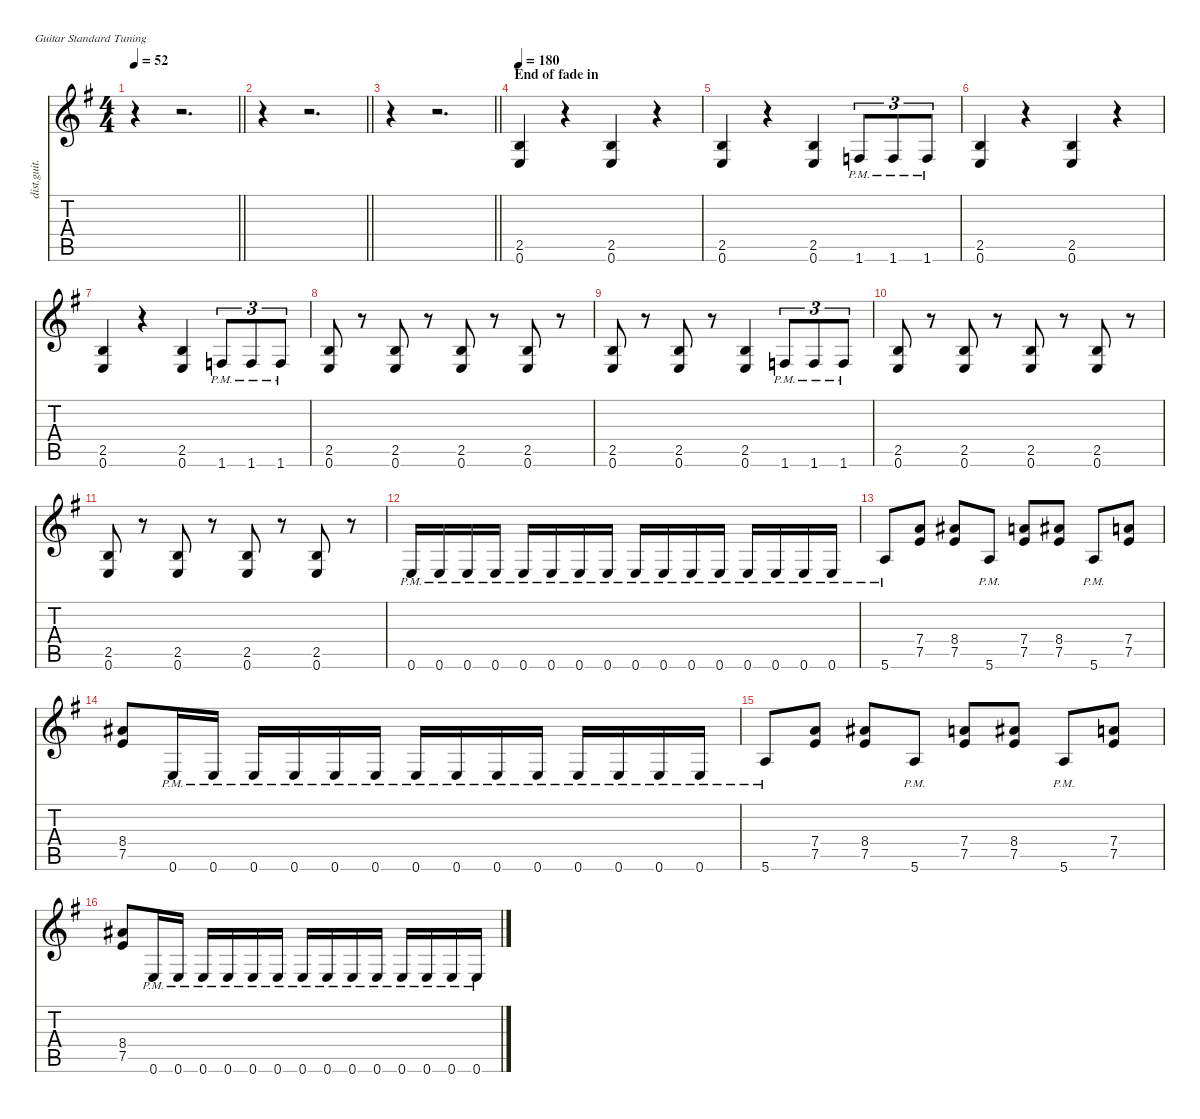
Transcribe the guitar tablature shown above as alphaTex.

\defaultSystemsLayout 4
\hideDynamics
\bracketExtendMode nobrackets
\otherSystemsTrackNameOrientation horizontal
\track ("James Hetfield" "dist.guit.") {solo instrument distortionguitar}
\staff {score tabs}
\tuning (E4 B3 G3 D3 A2 E2)
\ts (4 4)
\tempo 52
\clef g2
\barLineRight lightlight
\ks eminor
r.4{dy f beam Down} r.2{d beam Down} |
\barLineRight lightlight
r.4{beam Down} r.2{d beam Down} |
\barLineRight lightlight
r.4{beam Down} r.2{d beam Down} |
\section ("" "End of fade in")
\tempo 180
(2.5{acc forcenatural} 0.6{acc forcenatural}).4{beam Up} r.4{beam Up} (2.5{acc forcenatural} 0.6{acc forcenatural}).4{beam Up} r.4{beam Up} |
(2.5{acc forcenatural} 0.6{acc forcenatural}).4{beam Up} r.4{beam Up} (2.5{acc forcenatural} 0.6{acc forcenatural}).4{beam Up} 1.6{pm acc forcenatural}.8{tu (3 2) beam Up} 1.6{pm acc forcenatural}.8{tu (3 2) beam Up} 1.6{pm acc forcenatural}.8{tu (3 2) beam Up} |
(2.5{acc forcenatural} 0.6{acc forcenatural}).4{beam Up} r.4{beam Up} (2.5{acc forcenatural} 0.6{acc forcenatural}).4{beam Up} r.4{beam Up} |
(2.5{acc forcenatural} 0.6{acc forcenatural}).4{beam Up} r.4{beam Up} (2.5{acc forcenatural} 0.6{acc forcenatural}).4{beam Up} 1.6{pm acc forcenatural}.8{tu (3 2) beam Up} 1.6{pm acc forcenatural}.8{tu (3 2) beam Up} 1.6{pm acc forcenatural}.8{tu (3 2) beam Up} |
(2.5{acc forcenatural} 0.6{acc forcenatural}).8{beam Up} r.8{beam Up} (2.5{acc forcenatural} 0.6{acc forcenatural}).8{beam Up} r.8{beam Up} (2.5{acc forcenatural} 0.6{acc forcenatural}).8{beam Up} r.8{beam Up} (2.5{acc forcenatural} 0.6{acc forcenatural}).8{beam Up} r.8{beam Up} |
(2.5{acc forcenatural} 0.6{acc forcenatural}).8{beam Up} r.8{beam Up} (2.5{acc forcenatural} 0.6{acc forcenatural}).8{beam Up} r.8{beam Up} (2.5{acc forcenatural} 0.6{acc forcenatural}).4{beam Up} 1.6{pm acc forcenatural}.8{tu (3 2) beam Up} 1.6{pm acc forcenatural}.8{tu (3 2) beam Up} 1.6{pm acc forcenatural}.8{tu (3 2) beam Up} |
(2.5{acc forcenatural} 0.6{acc forcenatural}).8{beam Up} r.8{beam Up} (2.5{acc forcenatural} 0.6{acc forcenatural}).8{beam Up} r.8{beam Up} (2.5{acc forcenatural} 0.6{acc forcenatural}).8{beam Up} r.8{beam Up} (2.5{acc forcenatural} 0.6{acc forcenatural}).8{beam Up} r.8{beam Up} |
(2.5{acc forcenatural} 0.6{acc forcenatural}).8{beam Up} r.8{beam Up} (2.5{acc forcenatural} 0.6{acc forcenatural}).8{beam Up} r.8{beam Up} (2.5{acc forcenatural} 0.6{acc forcenatural}).8{beam Up} r.8{beam Up} (2.5{acc forcenatural} 0.6{acc forcenatural}).8{beam Up} r.8{beam Up} |
0.6{pm acc forcenatural}.16{beam Up} 0.6{pm acc forcenatural}.16{beam Up} 0.6{pm acc forcenatural}.16{beam Up} 0.6{pm acc forcenatural}.16{beam Up} 0.6{pm acc forcenatural}.16{beam Up} 0.6{pm acc forcenatural}.16{beam Up} 0.6{pm acc forcenatural}.16{beam Up} 0.6{pm acc forcenatural}.16{beam Up} 0.6{pm acc forcenatural}.16{beam Up} 0.6{pm acc forcenatural}.16{beam Up} 0.6{pm acc forcenatural}.16{beam Up} 0.6{pm acc forcenatural}.16{beam Up} 0.6{pm acc forcenatural}.16{beam Up} 0.6{pm acc forcenatural}.16{beam Up} 0.6{pm acc forcenatural}.16{beam Up} 0.6{pm acc forcenatural}.16{beam Up} |
5.6{pm acc forcenatural}.8{beam Up} (7.4{acc forcenatural} 7.5{acc forcenatural}).8{beam Up} (8.4{acc #} 7.5{acc forcenatural}).8{beam Up} 5.6{pm acc forcenatural}.8{beam Up} (7.4{acc forcenatural} 7.5{acc forcenatural}).8{beam Up} (8.4{acc #} 7.5{acc forcenatural}).8{beam Up} 5.6{pm acc forcenatural}.8{beam Up} (7.4{acc forcenatural} 7.5{acc forcenatural}).8{beam Up} |
(8.4{acc #} 7.5{acc forcenatural}).8{beam Up} 0.6{pm acc forcenatural}.16{beam Up} 0.6{pm acc forcenatural}.16{beam Up} 0.6{pm acc forcenatural}.16{beam Up} 0.6{pm acc forcenatural}.16{beam Up} 0.6{pm acc forcenatural}.16{beam Up} 0.6{pm acc forcenatural}.16{beam Up} 0.6{pm acc forcenatural}.16{beam Up} 0.6{pm acc forcenatural}.16{beam Up} 0.6{pm acc forcenatural}.16{beam Up} 0.6{pm acc forcenatural}.16{beam Up} 0.6{pm acc forcenatural}.16{beam Up} 0.6{pm acc forcenatural}.16{beam Up} 0.6{pm acc forcenatural}.16{beam Up} 0.6{pm acc forcenatural}.16{beam Up} |
5.6{pm acc forcenatural}.8{beam Up} (7.4{acc forcenatural} 7.5{acc forcenatural}).8{beam Up} (8.4{acc #} 7.5{acc forcenatural}).8{beam Up} 5.6{pm acc forcenatural}.8{beam Up} (7.4{acc forcenatural} 7.5{acc forcenatural}).8{beam Up} (8.4{acc #} 7.5{acc forcenatural}).8{beam Up} 5.6{pm acc forcenatural}.8{beam Up} (7.4{acc forcenatural} 7.5{acc forcenatural}).8{beam Up} |
(8.4{acc #} 7.5{acc forcenatural}).8{beam Up} 0.6{pm acc forcenatural}.16{beam Up} 0.6{pm acc forcenatural}.16{beam Up} 0.6{pm acc forcenatural}.16{beam Up} 0.6{pm acc forcenatural}.16{beam Up} 0.6{pm acc forcenatural}.16{beam Up} 0.6{pm acc forcenatural}.16{beam Up} 0.6{pm acc forcenatural}.16{beam Up} 0.6{pm acc forcenatural}.16{beam Up} 0.6{pm acc forcenatural}.16{beam Up} 0.6{pm acc forcenatural}.16{beam Up} 0.6{pm acc forcenatural}.16{beam Up} 0.6{pm acc forcenatural}.16{beam Up} 0.6{pm acc forcenatural}.16{beam Up} 0.6{pm acc forcenatural}.16{beam Up}
